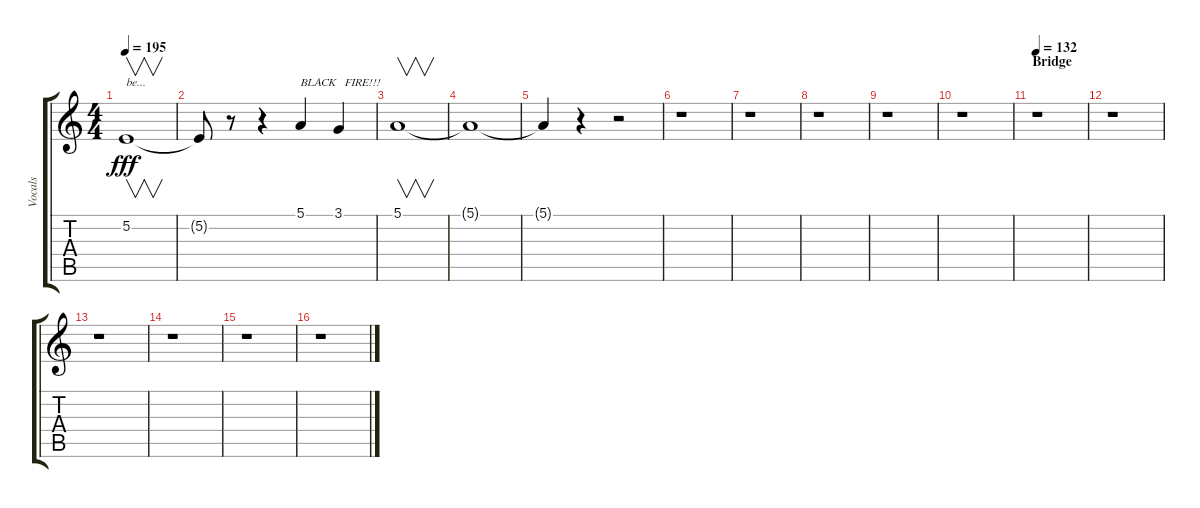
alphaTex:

\track ("Vocals" "Vocals") {instrument lead2sawtooth}
\staff {score tabs}
\tuning (E4 B3 G3 D3 A2 E2) {hide}
\ts (4 4)
\tempo 195
\clef g2
\ks c
5.2.1{v txt "be..." dy fff} |
5.2{t}.8 r.8 r.4 5.1.4{txt "BLACK   FIRE!!!"} 3.1.4 |
5.1.1{v} |
5.1{t}.1 |
5.1{t}.4 r.4 r.2 |
r.1 |
r.1 |
r.1 |
r.1 |
r.1 |
\section ("" "Bridge")
\tempo 132
r.1 |
r.1 |
r.1 |
r.1 |
r.1 |
r.1
